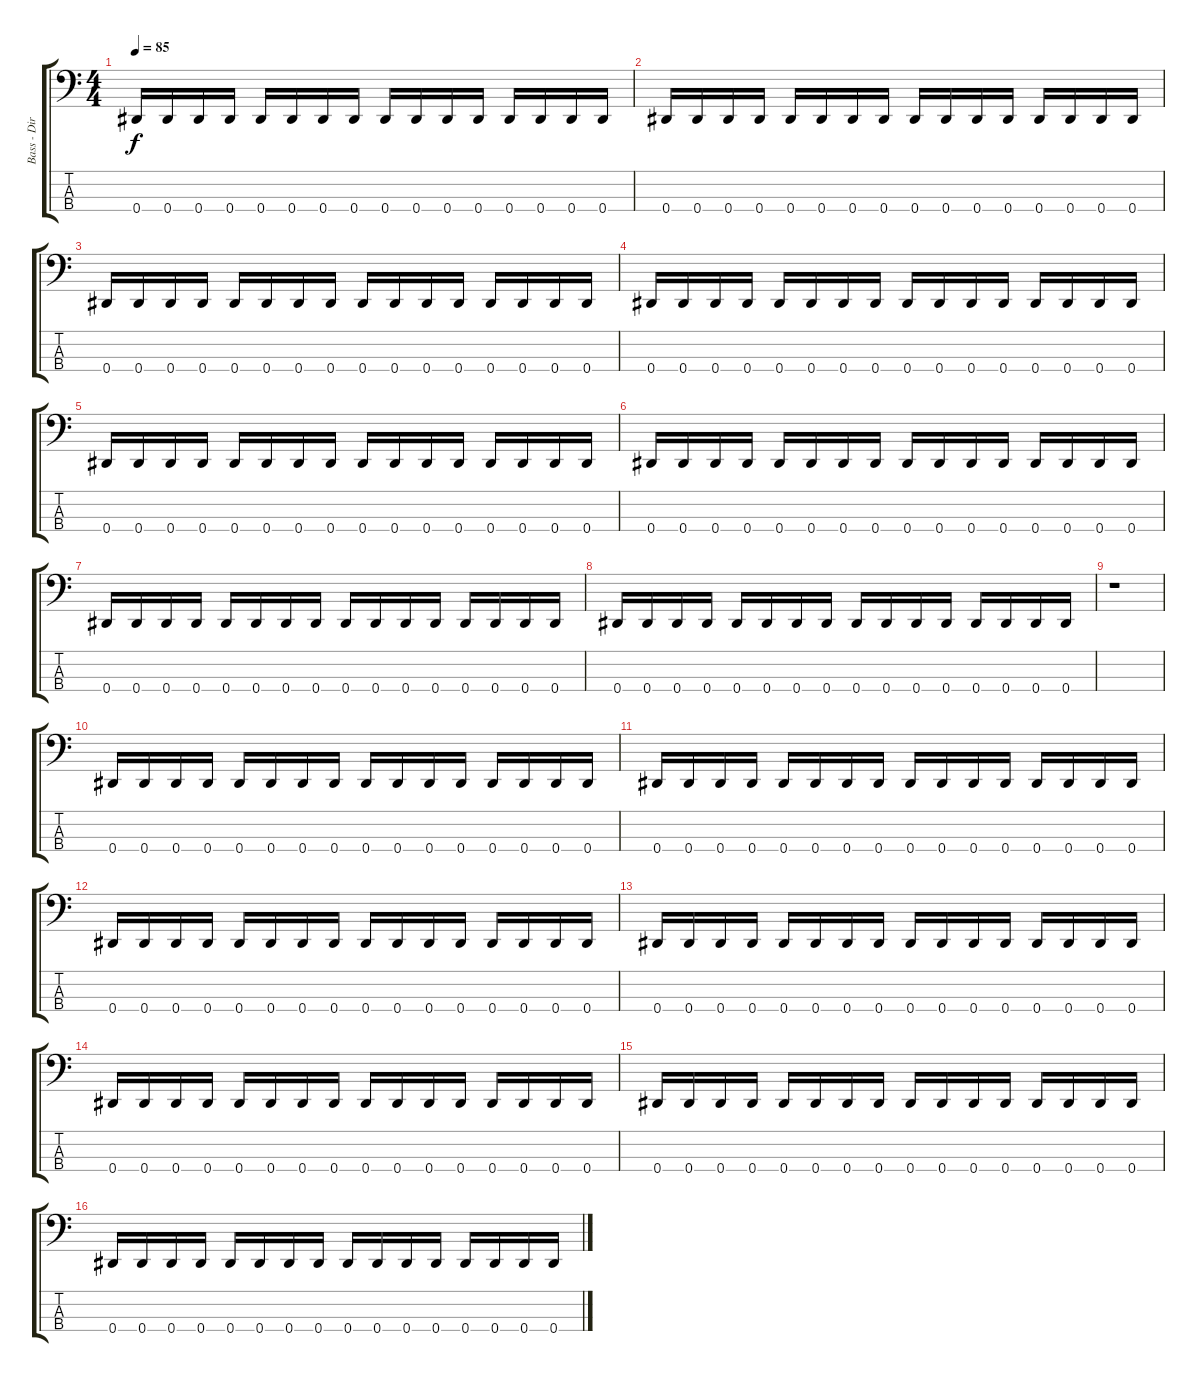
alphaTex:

\track ("Bass - Dirk Schlächter" "Bass - Dir") {instrument electricbassfinger}
\staff {score tabs}
\tuning (Gb2 Db2 Ab1 Eb1) {hide}
\ts (4 4)
\tempo 85
\clef f4
\ks c
0.4.16{dy f} 0.4.16 0.4.16 0.4.16 0.4.16 0.4.16 0.4.16 0.4.16 0.4.16 0.4.16 0.4.16 0.4.16 0.4.16 0.4.16 0.4.16 0.4.16 |
0.4.16 0.4.16 0.4.16 0.4.16 0.4.16 0.4.16 0.4.16 0.4.16 0.4.16 0.4.16 0.4.16 0.4.16 0.4.16 0.4.16 0.4.16 0.4.16 |
0.4.16 0.4.16 0.4.16 0.4.16 0.4.16 0.4.16 0.4.16 0.4.16 0.4.16 0.4.16 0.4.16 0.4.16 0.4.16 0.4.16 0.4.16 0.4.16 |
0.4.16 0.4.16 0.4.16 0.4.16 0.4.16 0.4.16 0.4.16 0.4.16 0.4.16 0.4.16 0.4.16 0.4.16 0.4.16 0.4.16 0.4.16 0.4.16 |
0.4.16 0.4.16 0.4.16 0.4.16 0.4.16 0.4.16 0.4.16 0.4.16 0.4.16 0.4.16 0.4.16 0.4.16 0.4.16 0.4.16 0.4.16 0.4.16 |
0.4.16 0.4.16 0.4.16 0.4.16 0.4.16 0.4.16 0.4.16 0.4.16 0.4.16 0.4.16 0.4.16 0.4.16 0.4.16 0.4.16 0.4.16 0.4.16 |
0.4.16 0.4.16 0.4.16 0.4.16 0.4.16 0.4.16 0.4.16 0.4.16 0.4.16 0.4.16 0.4.16 0.4.16 0.4.16 0.4.16 0.4.16 0.4.16 |
0.4.16 0.4.16 0.4.16 0.4.16 0.4.16 0.4.16 0.4.16 0.4.16 0.4.16 0.4.16 0.4.16 0.4.16 0.4.16 0.4.16 0.4.16 0.4.16 |
r.1 |
0.4.16 0.4.16 0.4.16 0.4.16 0.4.16 0.4.16 0.4.16 0.4.16 0.4.16 0.4.16 0.4.16 0.4.16 0.4.16 0.4.16 0.4.16 0.4.16 |
0.4.16 0.4.16 0.4.16 0.4.16 0.4.16 0.4.16 0.4.16 0.4.16 0.4.16 0.4.16 0.4.16 0.4.16 0.4.16 0.4.16 0.4.16 0.4.16 |
0.4.16 0.4.16 0.4.16 0.4.16 0.4.16 0.4.16 0.4.16 0.4.16 0.4.16 0.4.16 0.4.16 0.4.16 0.4.16 0.4.16 0.4.16 0.4.16 |
0.4.16 0.4.16 0.4.16 0.4.16 0.4.16 0.4.16 0.4.16 0.4.16 0.4.16 0.4.16 0.4.16 0.4.16 0.4.16 0.4.16 0.4.16 0.4.16 |
0.4.16 0.4.16 0.4.16 0.4.16 0.4.16 0.4.16 0.4.16 0.4.16 0.4.16 0.4.16 0.4.16 0.4.16 0.4.16 0.4.16 0.4.16 0.4.16 |
0.4.16 0.4.16 0.4.16 0.4.16 0.4.16 0.4.16 0.4.16 0.4.16 0.4.16 0.4.16 0.4.16 0.4.16 0.4.16 0.4.16 0.4.16 0.4.16 |
0.4.16 0.4.16 0.4.16 0.4.16 0.4.16 0.4.16 0.4.16 0.4.16 0.4.16 0.4.16 0.4.16 0.4.16 0.4.16 0.4.16 0.4.16 0.4.16
